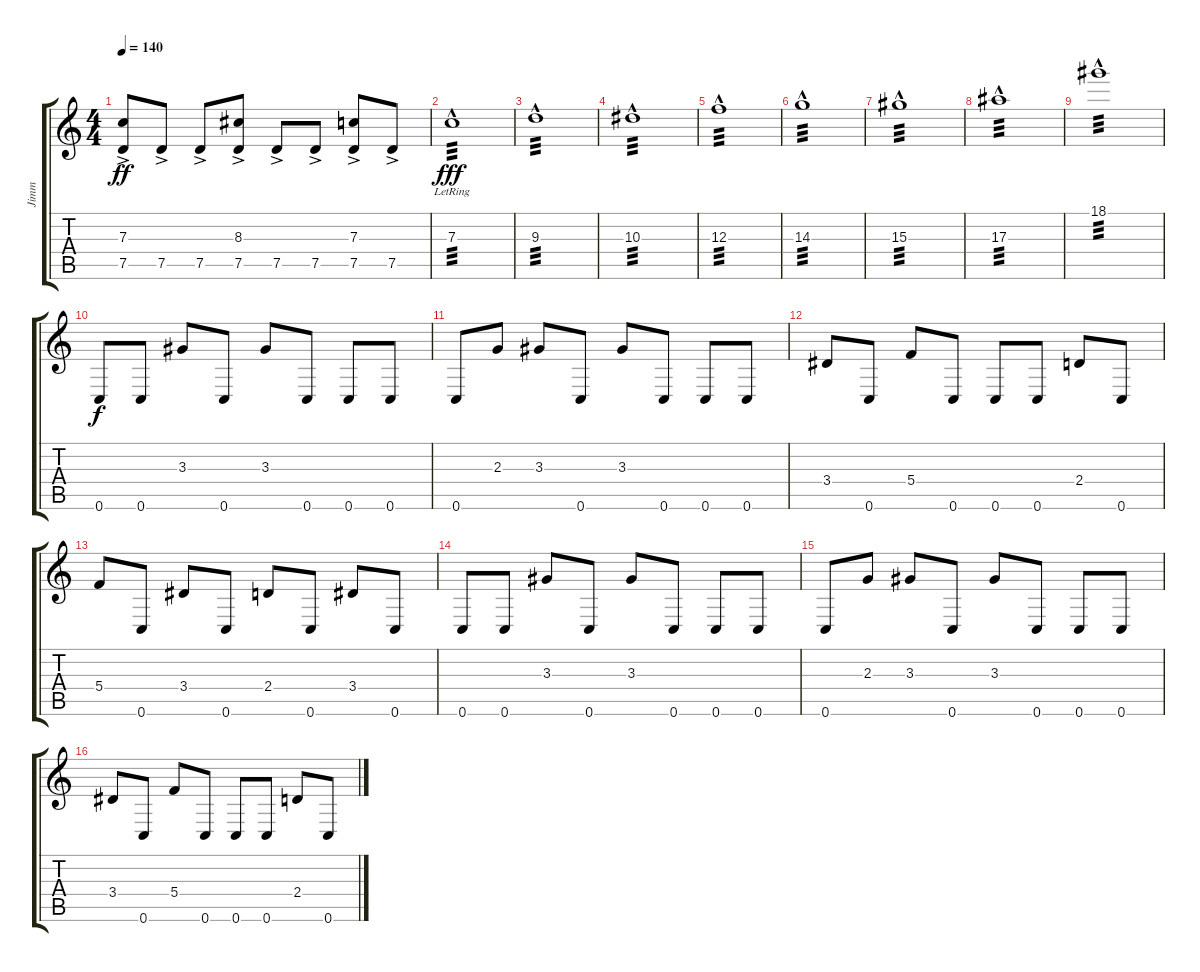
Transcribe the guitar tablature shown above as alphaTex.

\track ("Jimm" "Jimm") {instrument overdrivenguitar}
\staff {score tabs}
\tuning (D4 A3 F3 C3 G2 C2) {hide}
\ts (4 4)
\tempo 140
\clef g2
\ks c
(7.3 7.5{ac}).8{dy ff} 7.5{ac}.8 7.5{ac}.8 (8.3 7.5{ac}).8 7.5{ac}.8 7.5{ac}.8 (7.3 7.5{ac}).8 7.5{ac}.8 |
7.3{hac lr}.1{tp 3 dy fff} |
9.3{hac}.1{tp 3} |
10.3{hac}.1{tp 3} |
12.3{hac}.1{tp 3} |
14.3{hac}.1{tp 3} |
15.3{hac}.1{tp 3} |
17.3{hac}.1{tp 3} |
18.1{hac}.1{tp 3} |
0.6.8{dy f} 0.6.8 3.3.8 0.6.8 3.3.8 0.6.8 0.6.8 0.6.8 |
0.6.8 2.3.8 3.3.8 0.6.8 3.3.8 0.6.8 0.6.8 0.6.8 |
3.4.8 0.6.8 5.4.8 0.6.8 0.6.8 0.6.8 2.4.8 0.6.8 |
5.4.8 0.6.8 3.4.8 0.6.8 2.4.8 0.6.8 3.4.8 0.6.8 |
0.6.8 0.6.8 3.3.8 0.6.8 3.3.8 0.6.8 0.6.8 0.6.8 |
0.6.8 2.3.8 3.3.8 0.6.8 3.3.8 0.6.8 0.6.8 0.6.8 |
3.4.8 0.6.8 5.4.8 0.6.8 0.6.8 0.6.8 2.4.8 0.6.8
